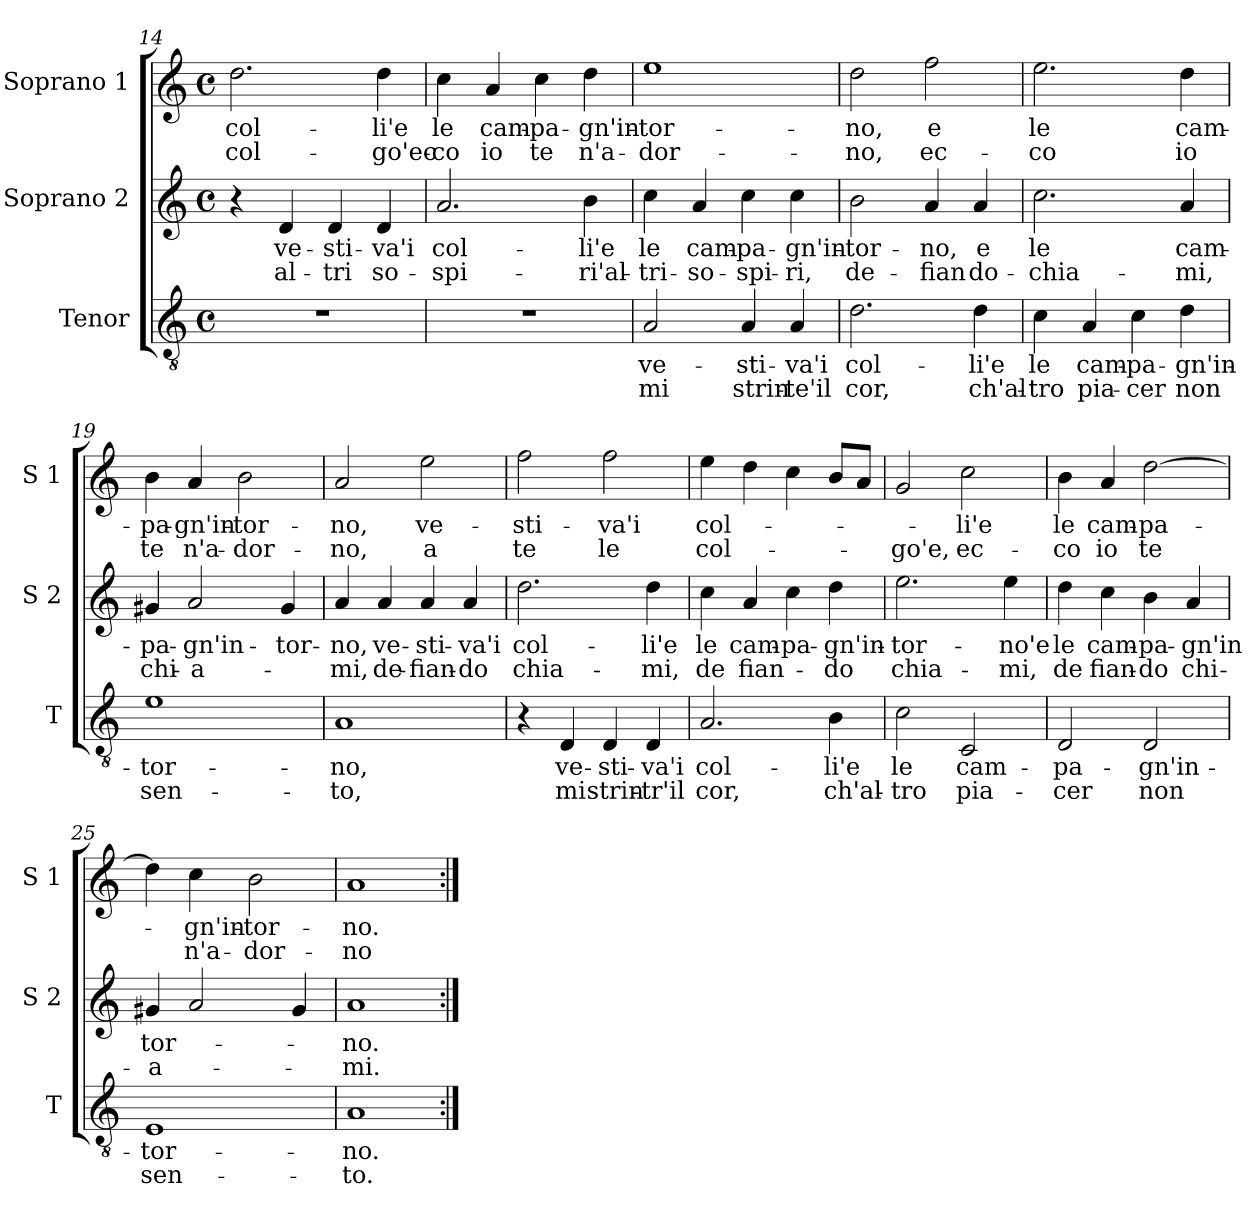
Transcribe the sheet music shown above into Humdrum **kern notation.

**kern	**text	**text	**kern	**text	**text	**kern	**text	**text
*part3	*part3	*part3	*part2	*part2	*part2	*part1	*part1	*part1
*staff3	*staff3	*staff3	*staff2	*staff2	*staff2	*staff1	*staff1	*staff1
*I"Tenor	*	*	*I"Soprano 2	*	*	*I"Soprano 1	*	*
*I'T	*	*	*I'S 2	*	*	*I'S 1	*	*
*clefGv2	*	*	*clefG2	*	*	*clefG2	*	*
*k[]	*	*	*k[]	*	*	*k[]	*	*
*C:	*	*	*C:	*	*	*C:	*	*
*M4/4	*	*	*M4/4	*	*	*M4/4	*	*
*met(c)	*	*	*met(c)	*	*	*met(c)	*	*
=14	=14	=14	=14	=14	=14	=14	=14	=14
!	!	!	!	!	!	!	!LO:LY:b	!LO:LY:b
1r	.	.	4r	.	.	2.dd\	col-	col-
!	!	!	!	!LO:LY:b	!LO:LY:b	!	!	!
.	.	.	4d/	ve-	al-	.	.	.
!	!	!	!	!LO:LY:b	!LO:LY:b	!	!	!
.	.	.	4d/	-sti-	-tri	.	.	.
!	!	!	!	!LO:LY:b	!LO:LY:b	!	!LO:LY:b	!LO:LY:b
.	.	.	4d/	-va'i	so-	4dd\	-li'e	-go'ec-
=15	=15	=15	=15	=15	=15	=15	=15	=15
!	!	!	!	!LO:LY:b	!LO:LY:b	!	!LO:LY:b	!LO:LY:b
1r	.	.	2.a/	col-	-spi-	4cc\	le	-co
!	!	!	!	!	!	!	!LO:LY:b	!LO:LY:b
.	.	.	.	.	.	4a/	cam-	io
!	!	!	!	!	!	!	!LO:LY:b	!LO:LY:b
.	.	.	.	.	.	4cc\	-pa-	te
!	!	!	!	!LO:LY:b	!LO:LY:b	!	!LO:LY:b	!LO:LY:b
.	.	.	4b\	-li'e	-ri'al-	4dd\	-gn'in-	n'a-
=16	=16	=16	=16	=16	=16	=16	=16	=16
!	!LO:LY:b	!LO:LY:b	!	!LO:LY:b	!LO:LY:b	!	!LO:LY:b	!LO:LY:b
2A/	ve-	mi	4cc\	le	-tri-	1ee	-tor-	-dor-
!	!	!	!	!LO:LY:b	!LO:LY:b	!	!	!
.	.	.	4a/	cam-	-so-	.	.	.
!	!LO:LY:b	!LO:LY:b	!	!LO:LY:b	!LO:LY:b	!	!	!
4A/	-sti-	strin-	4cc\	-pa-	-spi-	.	.	.
!	!LO:LY:b	!LO:LY:b	!	!LO:LY:b	!LO:LY:b	!	!	!
4A/	-va'i	-te'il	4cc\	-gn'in-	-ri,	.	.	.
!!LO:LB:g=z
=17	=17	=17	=17	=17	=17	=17	=17	=17
!	!LO:LY:b	!LO:LY:b	!	!LO:LY:b	!LO:LY:b	!	!LO:LY:b	!LO:LY:b
2.d\	col-	cor,	2b\	-tor-	de-	2dd\	-no,	-no,
!	!	!	!	!LO:LY:b	!LO:LY:b	!	!LO:LY:b	!LO:LY:b
.	.	.	4a/	-no,	-fian	2ff\	e	ec-
!	!LO:LY:b	!LO:LY:b	!	!LO:LY:b	!LO:LY:b	!	!	!
4d\	-li'e	ch'al-	4a/	e	do-	.	.	.
=18	=18	=18	=18	=18	=18	=18	=18	=18
!	!LO:LY:b	!LO:LY:b	!	!LO:LY:b	!LO:LY:b	!	!LO:LY:b	!LO:LY:b
4c\	le	-tro	2.cc\	le	-chia-	2.ee\	le	-co
!	!LO:LY:b	!LO:LY:b	!	!	!	!	!	!
4A/	cam-	pia-	.	.	.	.	.	.
!	!LO:LY:b	!LO:LY:b	!	!	!	!	!	!
4c\	-pa-	-cer	.	.	.	.	.	.
!	!LO:LY:b	!LO:LY:b	!	!LO:LY:b	!LO:LY:b	!	!LO:LY:b	!LO:LY:b
4d\	-gn'in-	non	4a/	cam-	-mi,	4dd\	cam-	io
=19	=19	=19	=19	=19	=19	=19	=19	=19
!	!LO:LY:b	!LO:LY:b	!	!LO:LY:b	!LO:LY:b	!	!LO:LY:b	!LO:LY:b
1e	-tor-	sen-	4g#X/	-pa-	chi-	4b\	-pa-	te
!	!	!	!	!LO:LY:b	!LO:LY:b	!	!LO:LY:b	!LO:LY:b
.	.	.	2a/	-gn'in-	-a-	4a/	-gn'in-	n'a-
!	!	!	!	!	!	!	!LO:LY:b	!LO:LY:b
.	.	.	.	.	.	2b\	-tor-	-dor-
!	!	!	!	!LO:LY:b	!	!	!	!
.	.	.	4g#/	-tor-	.	.	.	.
=20	=20	=20	=20	=20	=20	=20	=20	=20
!	!LO:LY:b	!LO:LY:b	!	!LO:LY:b	!LO:LY:b	!	!LO:LY:b	!LO:LY:b
1A	-no,	-to,	4a/	-no,	-mi,	2a/	-no,	-no,
!	!	!	!	!LO:LY:b	!LO:LY:b	!	!	!
.	.	.	4a/	ve-	de-	.	.	.
!	!	!	!	!LO:LY:b	!LO:LY:b	!	!LO:LY:b	!LO:LY:b
.	.	.	4a/	-sti-	-fian-	2ee\	ve-	a
!	!	!	!	!LO:LY:b	!LO:LY:b	!	!	!
.	.	.	4a/	-va'i	-do	.	.	.
=21	=21	=21	=21	=21	=21	=21	=21	=21
!	!	!	!	!LO:LY:b	!LO:LY:b	!	!LO:LY:b	!LO:LY:b
4r	.	.	2.dd\	col-	chia-	2ff\	-sti-	te
!	!LO:LY:b	!LO:LY:b	!	!	!	!	!	!
4D/	ve-	mi	.	.	.	.	.	.
!	!LO:LY:b	!LO:LY:b	!	!	!	!	!LO:LY:b	!LO:LY:b
4D/	-sti-	strin-	.	.	.	2ff\	-va'i	le
!	!LO:LY:b	!LO:LY:b	!	!LO:LY:b	!LO:LY:b	!	!	!
4D/	-va'i	-tr'il	4dd\	-li'e	-mi,	.	.	.
!!LO:LB:g=z
=22	=22	=22	=22	=22	=22	=22	=22	=22
!	!LO:LY:b	!LO:LY:b	!	!LO:LY:b	!LO:LY:b	!	!LO:LY:b	!LO:LY:b
2.A/	col-	cor,	4cc\	le	de	4ee\	col-	col-
!	!	!	!	!LO:LY:b	!LO:LY:b	!	!	!
.	.	.	4a/	cam-	fian-	4dd\	.	.
!	!	!	!	!LO:LY:b	!	!	!	!
.	.	.	4cc\	-pa-	.	4cc\	.	.
!	!LO:LY:b	!LO:LY:b	!	!LO:LY:b	!LO:LY:b	!	!	!
4B\	-li'e	ch'al-	4dd\	-gn'in-	-do	8b/L	.	.
.	.	.	.	.	.	8a/J	.	.
=23	=23	=23	=23	=23	=23	=23	=23	=23
!	!LO:LY:b	!LO:LY:b	!	!LO:LY:b	!LO:LY:b	!	!	!LO:LY:b
2c\	le	-tro	2.ee\	-tor-	chia-	2g/	.	-go'e,
!	!LO:LY:b	!LO:LY:b	!	!	!	!	!LO:LY:b	!LO:LY:b
2C/	cam-	pia-	.	.	.	2cc\	-li'e	ec-
!	!	!	!	!LO:LY:b	!LO:LY:b	!	!	!
.	.	.	4ee\	-no'e	-mi,	.	.	.
=24	=24	=24	=24	=24	=24	=24	=24	=24
!	!LO:LY:b	!LO:LY:b	!	!LO:LY:b	!LO:LY:b	!	!LO:LY:b	!LO:LY:b
2D/	-pa-	-cer	4dd\	le	de	4b\	le	-co
!	!	!	!	!LO:LY:b	!LO:LY:b	!	!LO:LY:b	!LO:LY:b
.	.	.	4cc\	cam-	fian-	4a/	cam-	io
!	!LO:LY:b	!LO:LY:b	!	!LO:LY:b	!LO:LY:b	!	!LO:LY:b	!LO:LY:b
2D/	-gn'in-	non	4b\	-pa-	-do	[2dd\	-pa-	te
!	!	!	!	!LO:LY:b	!LO:LY:b	!	!	!
.	.	.	4a/	-gn'in	chi-	.	.	.
=25	=25	=25	=25	=25	=25	=25	=25	=25
!	!LO:LY:b	!LO:LY:b	!	!LO:LY:b	!LO:LY:b	!	!	!
1E	-tor-	sen-	4g#X/	tor-	-a-	4dd\]	.	.
!	!	!	!	!	!	!	!LO:LY:b	!LO:LY:b
.	.	.	2a/	.	.	4cc\	-gn'in-	n'a-
!	!	!	!	!	!	!	!LO:LY:b	!LO:LY:b
.	.	.	.	.	.	2b\	-tor-	-dor-
.	.	.	4g#/	.	.	.	.	.
=26	=26	=26	=26	=26	=26	=26	=26	=26
!	!LO:LY:b	!LO:LY:b	!	!LO:LY:b	!LO:LY:b	!	!LO:LY:b	!LO:LY:b
1A	-no.	-to.	1a	-no.	-mi.	1a	-no.	-no
=:|!	=:|!	=:|!	=:|!	=:|!	=:|!	=:|!	=:|!	=:|!
*-	*-	*-	*-	*-	*-	*-	*-	*-
